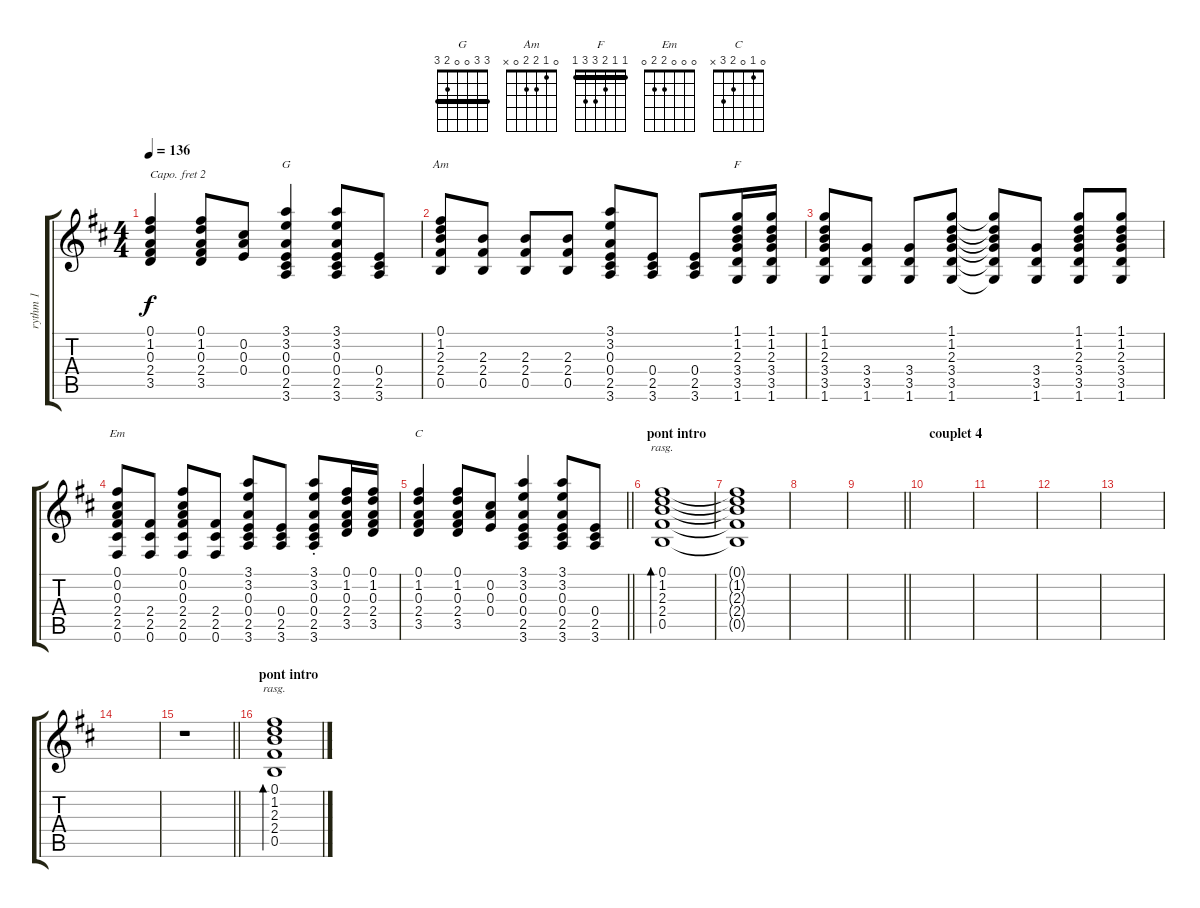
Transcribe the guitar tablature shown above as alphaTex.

\track ("rythm 1" "rythm 1") {instrument acousticguitarnylon}
\staff {score tabs}
\capo 2
\tuning (E4 B3 G3 D3 A2 E2) {hide}
\chord ("G" 3 3 0 0 2 3) {barre 3}
\chord ("Am" 0 1 2 2 0 x)
\chord ("F" 1 1 2 3 3 1) {barre 1}
\chord ("Em" 0 0 0 2 2 0)
\chord ("C" 0 1 0 2 3 x)
\ts (4 4)
\tempo 136
\clef g2
\ks d
(0.1 1.2 0.3 2.4 3.5).4{dy f} (0.1 1.2 0.3 2.4 3.5).8 (0.2 0.3 0.4).8 (3.1 3.2 0.3 0.4 2.5 3.6).4{ch "G"} (3.1 3.2 0.3 0.4 2.5 3.6).8 (0.4 2.5 3.6).8 |
(0.1 1.2 2.3 2.4 0.5).8{ch "Am"} (2.3 2.4 0.5).8 (2.3 2.4 0.5).8 (2.3 2.4 0.5).8 (3.1 3.2 0.3 0.4 2.5 3.6).8 (0.4 2.5 3.6).8 (0.4 2.5 3.6).8 (1.1 1.2 2.3 3.4 3.5 1.6).16{ch "F"} (1.1 1.2 2.3 3.4 3.5 1.6).16 |
(1.1 1.2 2.3 3.4 3.5 1.6).8 (3.4 3.5 1.6).8 (3.4 3.5 1.6).8 (1.1 1.2 2.3 3.4 3.5 1.6).8 (1.1{t} 1.2{t} 2.3{t} 3.4{t} 3.5{t} 1.6{t}).8 (3.4 3.5 1.6).8 (1.1 1.2 2.3 3.4 3.5 1.6).8 (1.1 1.2 2.3 3.4 3.5 1.6).8 |
(0.1 0.2 0.3 2.4 2.5 0.6).8{ch "Em"} (2.4 2.5 0.6).8 (0.1 0.2 0.3 2.4 2.5 0.6).8 (2.4 2.5 0.6).8 (3.1 3.2 0.3 0.4 2.5 3.6).8 (0.4 2.5 3.6).8 (3.1 3.2 0.3 0.4 2.5 3.6{st}).8 (0.1 1.2 0.3 2.4 3.5).16 (0.1 1.2 0.3 2.4 3.5).16 |
\barLineRight lightlight
(0.1 1.2 0.3 2.4 3.5).4{ch "C"} (0.1 1.2 0.3 2.4 3.5).8 (0.2 0.3 0.4).8 (3.1 3.2 0.3 0.4 2.5 3.6).4 (3.1 3.2 0.3 0.4 2.5 3.6).8 (0.4 2.5 3.6).8 |
\section ("" "pont intro")
(0.1 1.2 2.3 2.4 0.5).1{bd 120 rasg ii} |
(0.1{t} 1.2{t} 2.3{t} 2.4{t} 0.5{t}).1 |
|
\barLineRight lightlight
|
\section ("" "couplet 4")
|
|
|
|
|
\barLineRight lightlight
r.1 |
\section ("" "pont intro")
(0.1 1.2 2.3 2.4 0.5).1{bd 120 rasg ii}
